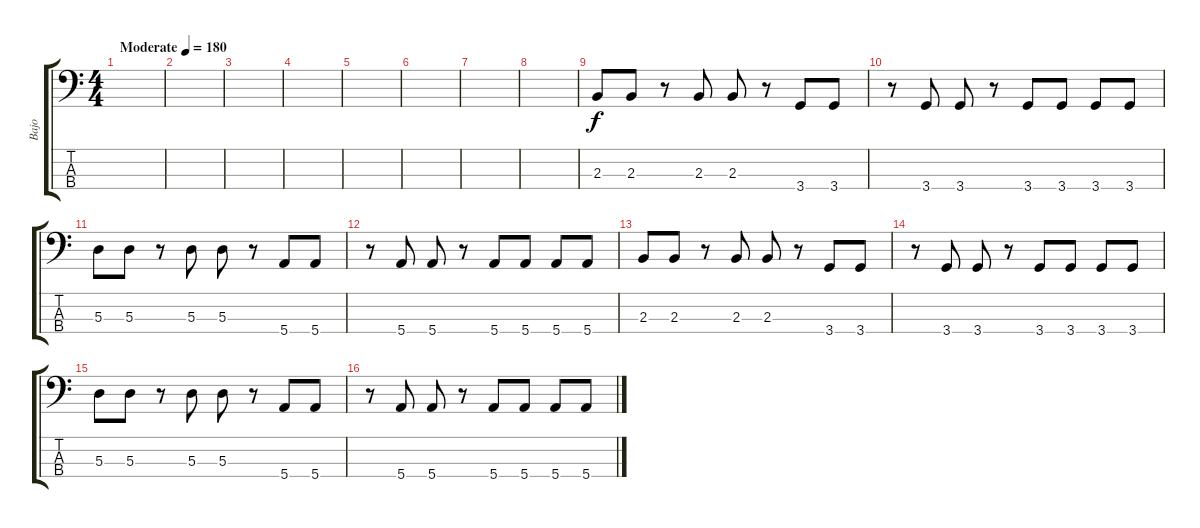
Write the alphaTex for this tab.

\track ("Bajo" "Bajo") {instrument electricbasspick}
\staff {score tabs}
\tuning (G2 D2 A1 E1) {hide}
\ts (4 4)
\tempo (180 "Moderate")
\clef f4
\ks c
|
|
|
|
|
|
|
|
2.3.8{instrument slapbass1} 2.3.8 r.8 2.3.8{instrument electricbasspick} 2.3.8 r.8 3.4.8 3.4.8 |
r.8 3.4.8 3.4.8 r.8 3.4.8 3.4.8 3.4.8 3.4.8 |
5.3.8 5.3.8 r.8 5.3.8 5.3.8 r.8 5.4.8 5.4.8 |
r.8 5.4.8 5.4.8 r.8 5.4.8 5.4.8 5.4.8 5.4.8 |
2.3.8{instrument slapbass1} 2.3.8 r.8 2.3.8{instrument electricbasspick} 2.3.8 r.8 3.4.8 3.4.8 |
r.8 3.4.8 3.4.8 r.8 3.4.8 3.4.8 3.4.8 3.4.8 |
5.3.8 5.3.8 r.8 5.3.8 5.3.8 r.8 5.4.8 5.4.8 |
r.8 5.4.8 5.4.8 r.8 5.4.8 5.4.8 5.4.8 5.4.8
